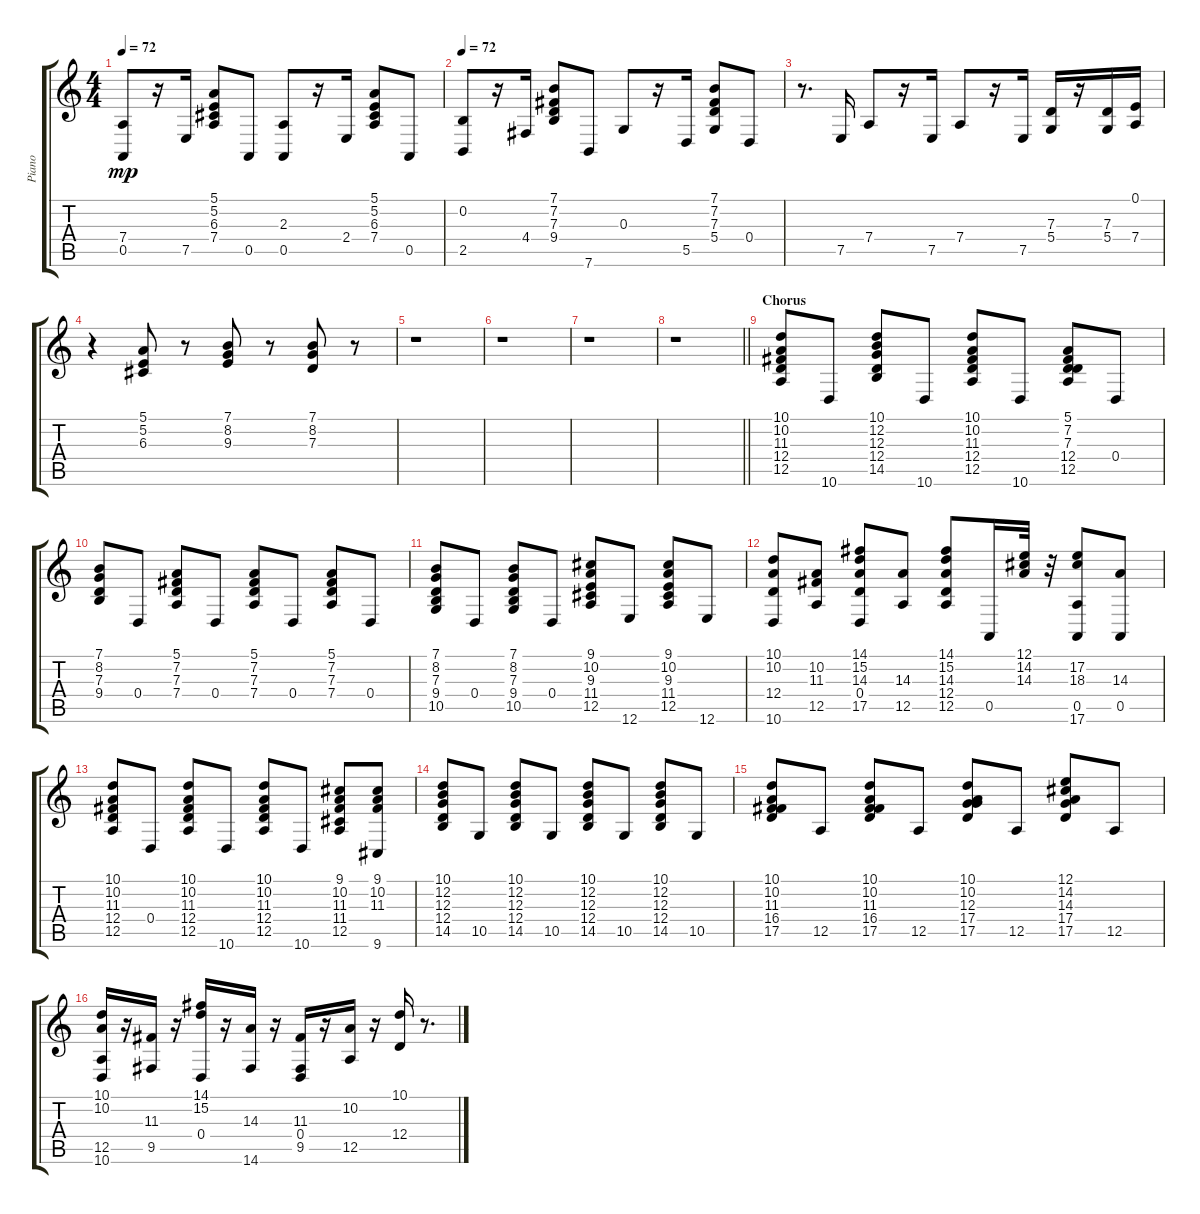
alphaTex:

\track ("Piano" "Piano") {instrument acousticgrandpiano}
\staff {score tabs}
\tuning (E4 B3 G3 D3 A2 E2) {hide}
\ts (4 4)
\tempo 72
\clef g2
\ks c
(7.4 0.5).8{dy mp} r.16 7.5.16 (5.1 5.2 6.3 7.4).8 0.5.8 (2.3 0.5).8 r.16 2.4.16 (5.1 5.2 6.3 7.4).8 0.5.8 |
\tempo 72
(0.2 2.5).8 r.16 4.4.16 (7.1 7.2 7.3 9.4).8 7.6.8 0.3.8 r.16 5.5.16 (7.1 7.2 7.3 5.4).8 0.4.8 |
r.8{d} 7.5.16 7.4.8 r.16 7.5.16 7.4.8 r.16 7.5.16 (7.3 5.4).16 r.16 (7.3 5.4).16 (0.1 7.4).16 |
r.4 (5.1 5.2 6.3).8 r.8 (7.1 8.2 9.3).8 r.8 (7.1 8.2 7.3).8 r.8 |
r.1 |
r.1 |
r.1 |
\barLineRight lightlight
r.1 |
\section ("" "Chorus")
(10.1 10.2 11.3 12.4 12.5).8 10.6.8 (10.1 12.2 12.3 12.4 14.5).8 10.6.8 (10.1 10.2 11.3 12.4 12.5).8 10.6.8 (5.1 7.2 7.3 12.4 12.5).8 0.4.8 |
(7.1 8.2 7.3 9.4).8 0.4.8 (5.1 7.2 7.3 7.4).8 0.4.8 (5.1 7.2 7.3 7.4).8 0.4.8 (5.1 7.2 7.3 7.4).8 0.4.8 |
(7.1 8.2 7.3 9.4 10.5).8 0.4.8 (7.1 8.2 7.3 9.4 10.5).8 0.4.8 (9.1 10.2 9.3 11.4 12.5).8 12.6.8 (9.1 10.2 9.3 11.4 12.5).8 12.6.8 |
(10.1 10.2 12.4 10.6).8 (10.2 11.3 12.5).8 (14.1 15.2 14.3 0.4 17.5).8 (14.3 12.5).8 (14.1 15.2 14.3 12.4 12.5).8 0.5.16 (12.1 14.2 14.3).32 r.32 (17.2 18.3 0.5 17.6).8 (14.3 0.5).8 |
(10.1 10.2 11.3 12.4 12.5).8 0.4.8 (10.1 10.2 11.3 12.4 12.5).8 10.6.8 (10.1 10.2 11.3 12.4 12.5).8 10.6.8 (9.1 10.2 11.3 11.4 12.5).8 (9.1 10.2 11.3 9.6).8 |
(10.1 12.2 12.3 12.4 14.5).8 10.5.8 (10.1 12.2 12.3 12.4 14.5).8 10.5.8 (10.1 12.2 12.3 12.4 14.5).8 10.5.8 (10.1 12.2 12.3 12.4 14.5).8 10.5.8 |
(10.1 10.2 11.3 16.4 17.5).8 12.5.8 (10.1 10.2 11.3 16.4 17.5).8 12.5.8 (10.1 10.2 12.3 17.4 17.5).8 12.5.8 (12.1 14.2 14.3 17.4 17.5).8 12.5.8 |
(10.1 10.2 12.5 10.6).16 r.16 (11.3 9.5).16 r.16 (14.1 15.2 0.4).16 r.16 (14.3 14.6).16 r.16 (11.3 0.4 9.5).16 r.16 (10.2 12.5).16 r.16 (10.1 12.4).16 r.8{d}
